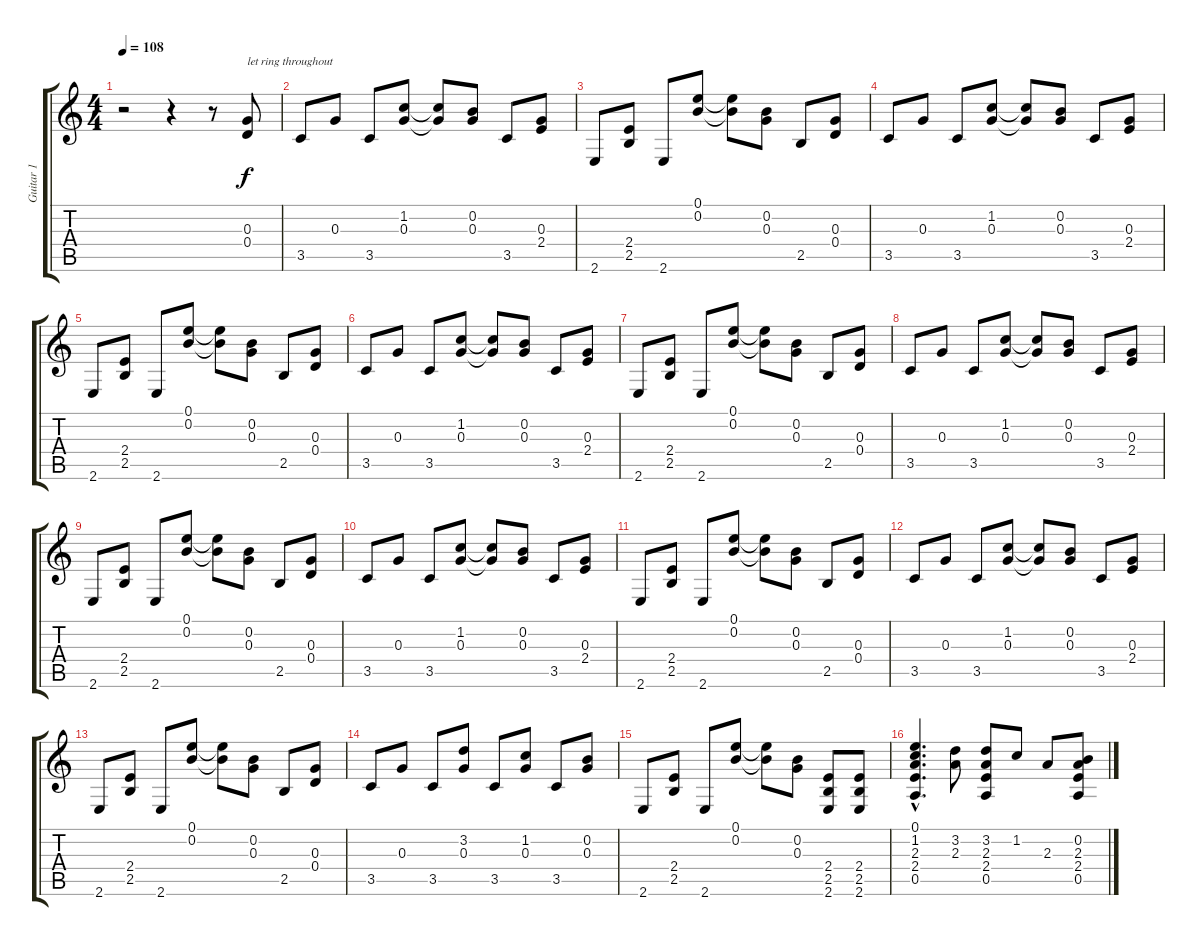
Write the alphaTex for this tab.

\track ("Guitar 1" "Guitar 1") {instrument acousticguitarsteel}
\staff {score tabs}
\tuning (E4 B3 G3 D3 A2 D2) {hide}
\ts (4 4)
\tempo 108
\clef g2
\ks c
r.2{dy f instrument acousticguitarsteel} r.4 r.8 (0.3 0.4).8{txt "let ring throughout"} |
3.5.8 0.3.8 3.5.8 (1.2 0.3).8 (1.2{t} 0.3{t}).8 (0.2 0.3).8 3.5.8 (0.3 2.4).8 |
2.6.8 (2.4 2.5).8 2.6.8 (0.1 0.2).8 (0.1{t} 0.2{t}).8 (0.2 0.3).8 2.5.8 (0.3 0.4).8 |
3.5.8 0.3.8 3.5.8 (1.2 0.3).8 (1.2{t} 0.3{t}).8 (0.2 0.3).8 3.5.8 (0.3 2.4).8 |
2.6.8 (2.4 2.5).8 2.6.8 (0.1 0.2).8 (0.1{t} 0.2{t}).8 (0.2 0.3).8 2.5.8 (0.3 0.4).8 |
3.5.8 0.3.8 3.5.8 (1.2 0.3).8 (1.2{t} 0.3{t}).8 (0.2 0.3).8 3.5.8 (0.3 2.4).8 |
2.6.8 (2.4 2.5).8 2.6.8 (0.1 0.2).8 (0.1{t} 0.2{t}).8 (0.2 0.3).8 2.5.8 (0.3 0.4).8 |
3.5.8 0.3.8 3.5.8 (1.2 0.3).8 (1.2{t} 0.3{t}).8 (0.2 0.3).8 3.5.8 (0.3 2.4).8 |
2.6.8 (2.4 2.5).8 2.6.8 (0.1 0.2).8 (0.1{t} 0.2{t}).8 (0.2 0.3).8 2.5.8 (0.3 0.4).8 |
3.5.8 0.3.8 3.5.8 (1.2 0.3).8 (1.2{t} 0.3{t}).8 (0.2 0.3).8 3.5.8 (0.3 2.4).8 |
2.6.8 (2.4 2.5).8 2.6.8 (0.1 0.2).8 (0.1{t} 0.2{t}).8 (0.2 0.3).8 2.5.8 (0.3 0.4).8 |
3.5.8 0.3.8 3.5.8 (1.2 0.3).8 (1.2{t} 0.3{t}).8 (0.2 0.3).8 3.5.8 (0.3 2.4).8 |
2.6.8 (2.4 2.5).8 2.6.8 (0.1 0.2).8 (0.1{t} 0.2{t}).8 (0.2 0.3).8 2.5.8 (0.3 0.4).8 |
3.5.8 0.3.8 3.5.8 (3.2 0.3).8 3.5.8 (1.2 0.3).8 3.5.8 (0.2 0.3).8 |
2.6.8 (2.4 2.5).8 2.6.8 (0.1 0.2).8 (0.1{t} 0.2{t}).8 (0.2 0.3).8 (2.4 2.5 2.6).8 (2.4 2.5 2.6).8 |
(0.1{hac} 1.2{hac} 2.3{hac} 2.4{hac} 0.5{hac}).4{d} (3.2 2.3).8 (3.2 2.3 2.4 0.5).8 1.2.8 2.3.8 (0.2 2.3 2.4 0.5).8
